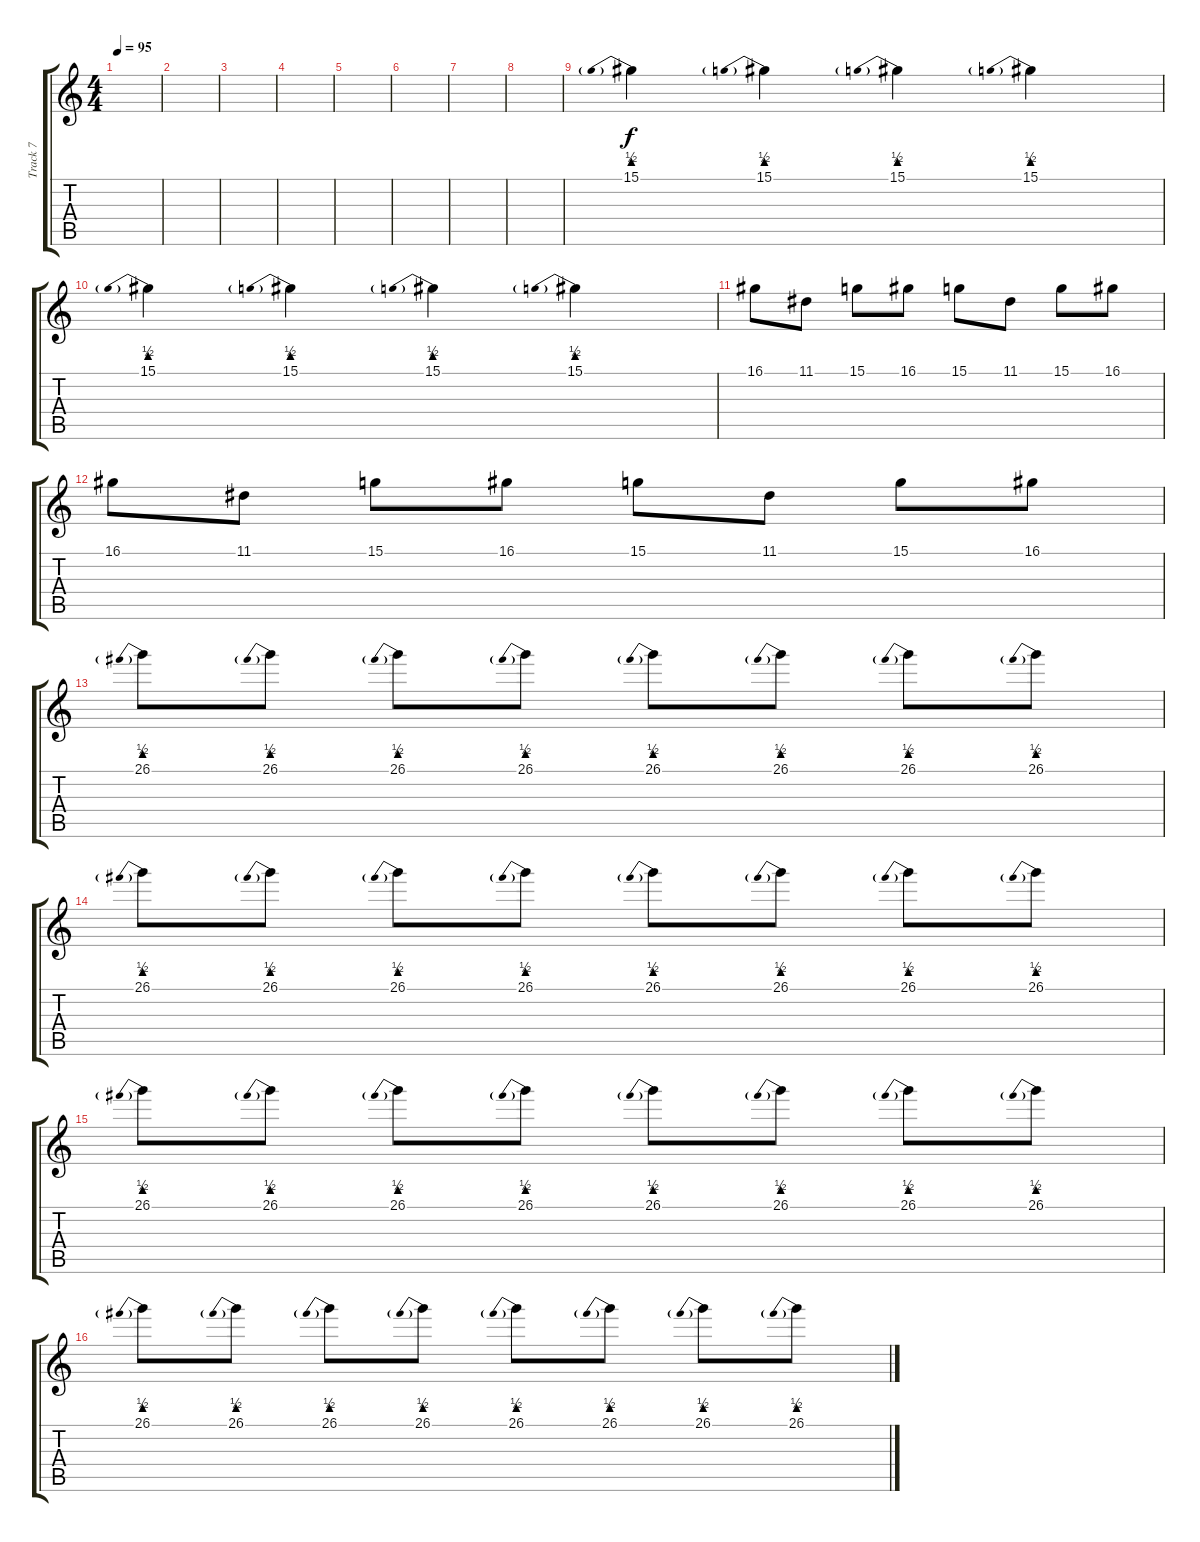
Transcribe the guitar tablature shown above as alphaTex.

\track ("Track 7" "Track 7") {instrument vibraphone}
\staff {score tabs}
\tuning (E4 B3 G3 D3 A2 E2) {hide}
\ts (4 4)
\tempo 95
\clef g2
\ks c
|
|
|
|
|
|
|
|
15.1{be (prebend 0 2 60 2)}.4 15.1{be (prebend 0 2 60 2)}.4 15.1{be (prebend 0 2 60 2)}.4 15.1{be (prebend 0 2 60 2)}.4 |
15.1{be (prebend 0 2 60 2)}.4 15.1{be (prebend 0 2 60 2)}.4 15.1{be (prebend 0 2 60 2)}.4 15.1{be (prebend 0 2 60 2)}.4 |
16.1.8 11.1.8 15.1.8 16.1.8 15.1.8 11.1.8 15.1.8 16.1.8 |
16.1.8 11.1.8 15.1.8 16.1.8 15.1.8 11.1.8 15.1.8 16.1.8 |
26.1{be (prebend 0 2 60 2)}.8 26.1{be (prebend 0 2 60 2)}.8 26.1{be (prebend 0 2 60 2)}.8 26.1{be (prebend 0 2 60 2)}.8 26.1{be (prebend 0 2 60 2)}.8 26.1{be (prebend 0 2 60 2)}.8 26.1{be (prebend 0 2 60 2)}.8 26.1{be (prebend 0 2 60 2)}.8 |
26.1{be (prebend 0 2 60 2)}.8 26.1{be (prebend 0 2 60 2)}.8 26.1{be (prebend 0 2 60 2)}.8 26.1{be (prebend 0 2 60 2)}.8 26.1{be (prebend 0 2 60 2)}.8 26.1{be (prebend 0 2 60 2)}.8 26.1{be (prebend 0 2 60 2)}.8 26.1{be (prebend 0 2 60 2)}.8 |
26.1{be (prebend 0 2 60 2)}.8 26.1{be (prebend 0 2 60 2)}.8 26.1{be (prebend 0 2 60 2)}.8 26.1{be (prebend 0 2 60 2)}.8 26.1{be (prebend 0 2 60 2)}.8 26.1{be (prebend 0 2 60 2)}.8 26.1{be (prebend 0 2 60 2)}.8 26.1{be (prebend 0 2 60 2)}.8 |
26.1{be (prebend 0 2 60 2)}.8 26.1{be (prebend 0 2 60 2)}.8 26.1{be (prebend 0 2 60 2)}.8 26.1{be (prebend 0 2 60 2)}.8 26.1{be (prebend 0 2 60 2)}.8 26.1{be (prebend 0 2 60 2)}.8 26.1{be (prebend 0 2 60 2)}.8 26.1{be (prebend 0 2 60 2)}.8
